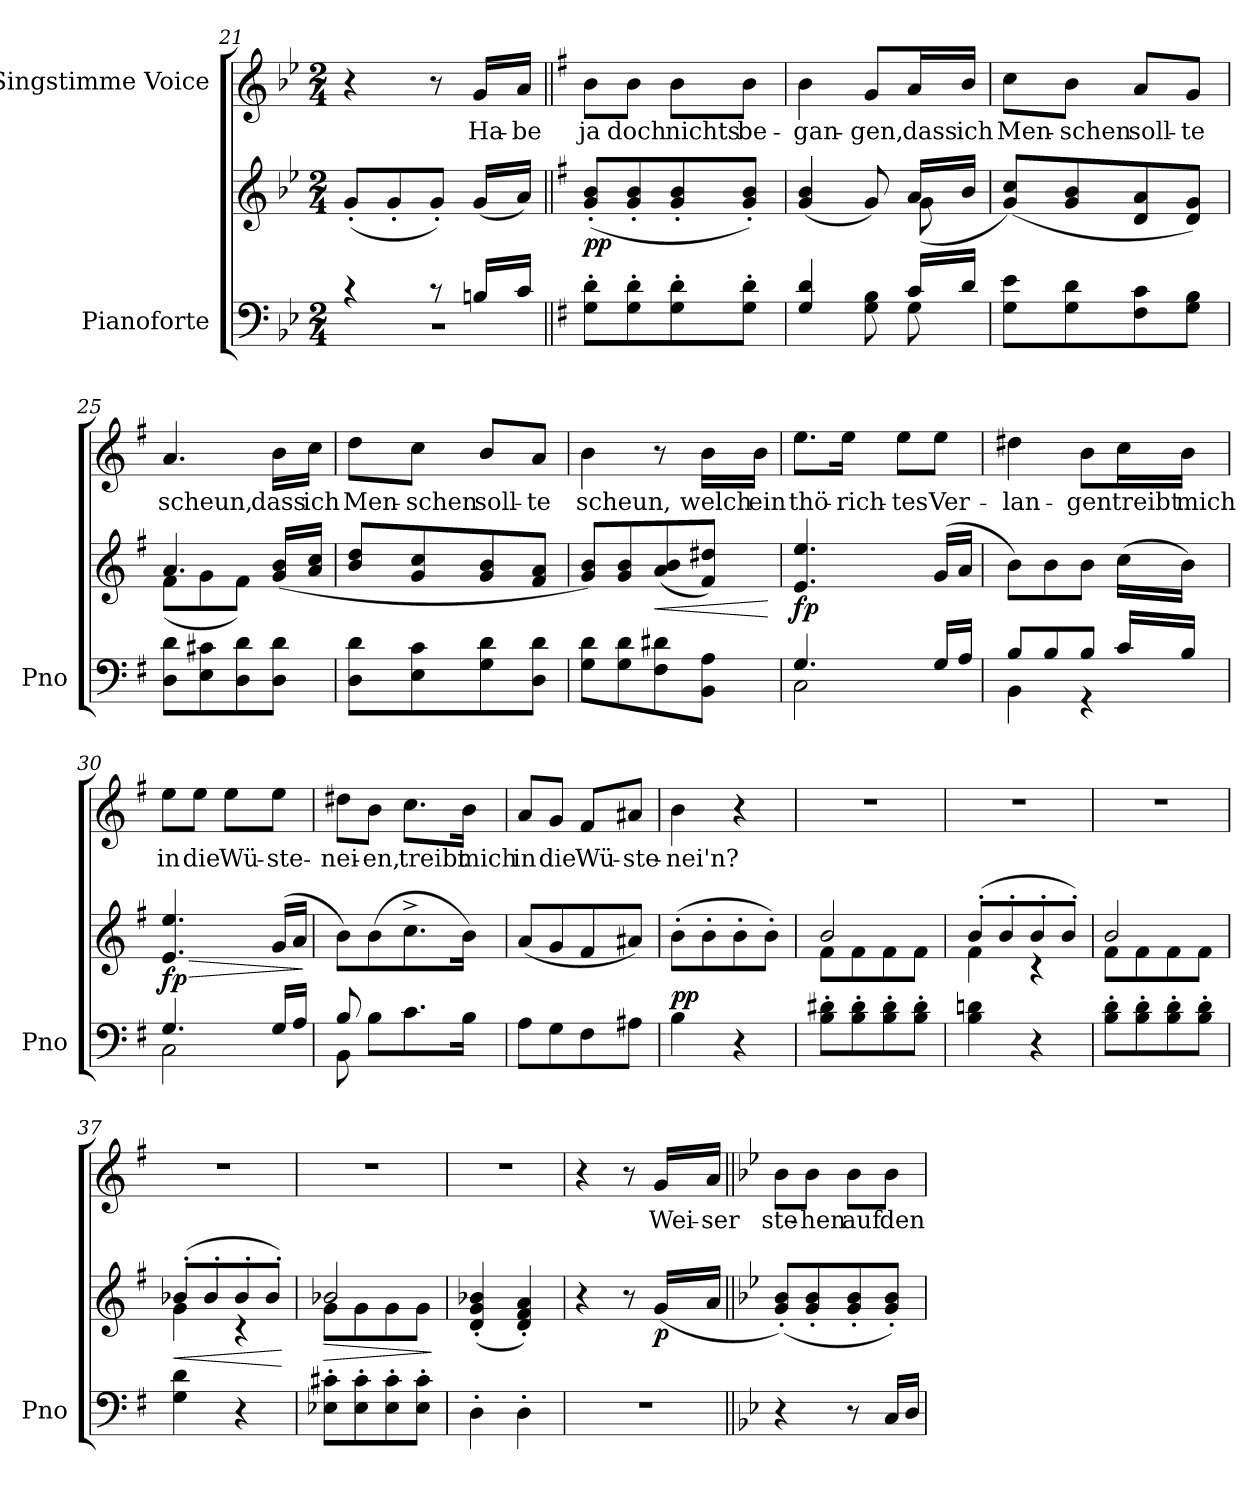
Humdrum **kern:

**kern	**kern	**dynam	**kern	**text
*part2	*part2	*part2	*part1	*part1
*staff3	*staff2	*staff2/3	*staff1	*staff1
*I"Pianoforte	*	*	*I"Singstimme Voice	*
*I'Pno	*	*	*	*
*clefF4	*clefG2	*	*clefG2	*
*k[b-e-]	*k[b-e-]	*	*k[b-e-]	*
*M2/4	*M2/4	*	*M2/4	*
=21	=21	=21	=21	=21
*^	*	*	*	*
4r	2r	(8g'/L	.	4r	.
.	.	8g'/	.	.	.
8r	.	8g'/J)	.	8r	.
16Bn/LL	.	(16g/LL	.	16g/LL	Ha-
16c/JJ	.	16a/JJ)	.	16a/JJ	-be
*v	*v	*	*	*	*
=22||	=22||	=22||	=22||	=22||
*k[f#]	*k[f#]	*	*k[f#]	*
!	!	!LO:DY:b	!	!
8G\' 8d\'L	(8g/' 8b/'L	pp	8b\L	ja
8G\' 8d\'	8g/' 8b/'	.	8b\J	doch
8G\' 8d\'	8g/' 8b/'	.	8b\L	nichts
8G\' 8d\'J	8g/' 8b/'J)	.	8b\J	be-
=23	=23	=23	=23	=23
*^	*^	*	*	*
4G/ 4d/	4.ryy	(4g/ 4b/	4.ryy	.	4b\	-gan-
8G\ 8B\	.	8g/)	.	.	8g/L	-gen,
16c/LL	8G\	16a/LL	(8g\	.	16a/L	dass
16d/JJ	.	16b/JJ	.	.	16b/JJ	ich
*v	*v	*	*	*	*	*
*	*v	*v	*	*	*
=24	=24	=24	=24	=24
8G\ 8e\L	(8g/ 8cc/L)	.	8cc\L	Men-
8G\ 8d\	8g/ 8b/	.	8b\J	-schen
8F#\ 8c\	8d/ 8a/	.	8a/L	soll-
8G\ 8B\J	8d/ 8g/J)	.	8g/J	-te
=25	=25	=25	=25	=25
*	*^	*	*	*
8D\ 8d\L	4.a/	(8f#\L	.	4.a/	scheun,
8E\ 8c#X\	.	8g\	.	.	.
8D\ 8d\	.	8f#\J)	.	.	.
8D\ 8d\J	(<16g/ 16b/LL	8ryy	.	16b\LL	dass
.	16a/ 16cc/JJ	.	.	16cc\JJ	ich
*	*v	*v	*	*	*
=26	=26	=26	=26	=26
8D\ 8d\L	8b/ 8dd/L	.	8dd\L	Men-
8E\ 8c\	8g/ 8cc/	.	8cc\J	-schen
8G\ 8d\	8g/ 8b/	.	8b/L	soll-
8D\ 8d\J	8f#/ 8a/J	.	8a/J	-te
=27	=27	=27	=27	=27
8G\ 8d\L	8g/ 8b/L)	.	4b\	scheun,
8G\ 8d\	8g/ 8b/	.	.	.
!	!	!LO:HP:b	!	!
8F#\ 8d#X\	(>8a/ 8b/	<	8r	.
8BB\ 8A\J	8f#/ 8dd#X/J)	.	16b\LL	welch
.	.	.	16b\JJ	ein
.	.	[	.	.
=28	=28	=28	=28	=28
*^	*	*	*	*
!	!	!	!LO:DY:b	!	!
4.G/	2C\	4.e/ 4.ee/	fp	8.ee\L	thö-
.	.	.	.	16ee\Jk	-rich-
.	.	.	.	8ee\L	-tes
16G/LL	.	(>16g/LL	.	8ee\J	Ver-
16A/JJ	.	16a/JJ	.	.	.
=29	=29	=29	=29	=29	=29
8B/L	4BB\	8b\L)	.	4dd#X\	-lan-
8B/	.	8b\	.	.	.
8B/J	4r	8b\J	.	8b\L	-gen
16c/LL	.	(16cc\LL	.	16cc\L	treibt
16B/JJ	.	16b\JJ)	.	16b\JJ	mich
=30	=30	=30	=30	=30	=30
!	!	!	!LO:HP:b	!	!
!	!	!	!LO:DY:n=1:b	!	!
4.G/	2C\	4.e/ 4.ee/	> fp	8ee\L	in
.	.	.	.	8ee\J	die
.	.	.	.	8ee\L	Wü-
16G/LL	.	(>16g/LL	.	8ee\J	-ste-
16A/JJ	.	16a/JJ	.	.	.
*v	*v	*	*	*	*
.	.	]	.	.
=31	=31	=31	=31	=31
*^	*	*	*	*
8B/	8BB\	8b\L)	.	8dd#X\L	-nei-
8B\L	8ryy	(8b\	.	8b\J	-en,
8.c\	4ryy	8.cc^<\	.	8.cc\L	treibt
16B\Jk	.	16b\Jk)	.	16b\Jk	mich
*v	*v	*	*	*	*
=32	=32	=32	=32	=32
8A\L	(8a/L	.	8a/L	in
8G\	8g/	.	8g/J	die
8F#\	8f#/	.	8f#/L	Wü-
8A#X\J	8a#X/J)	.	8a#X/J	-ste-
=33	=33	=33	=33	=33
!	!	!LO:DY:a=2	!	!
4B\	(8b'\L	pp	4b\	-nei'n?
.	8b'\	.	.	.
4r	8b'\	.	4r	.
.	8b'\J)	.	.	.
=34	=34	=34	=34	=34
*	*^	*	*	*
8B\' 8d#X\'L	2b/	8f#\L	.	2r	.
8B\' 8d#\'	.	8f#\	.	.	.
8B\' 8d#\'	.	8f#\	.	.	.
8B\' 8d#\'J	.	8f#\J	.	.	.
=35	=35	=35	=35	=35	=35
4B\ 4dn\	(8b'/L	4f#\	.	2r	.
.	8b'/	.	.	.	.
4r	8b'/	4r	.	.	.
.	8b'/J)	.	.	.	.
=36	=36	=36	=36	=36	=36
8B\' 8d\'L	2b/	8f#\L	.	2r	.
8B\' 8d\'	.	8f#\	.	.	.
8B\' 8d\'	.	8f#\	.	.	.
8B\' 8d\'J	.	8f#\J	.	.	.
=37	=37	=37	=37	=37	=37
!	!	!	!LO:HP:b	!	!
4G\ 4d\	(8b-X'/L	4g\	<	2r	.
.	8b-'/	.	.	.	.
4r	8b-'/	4r	.	.	.
.	8b-'/J)	.	.	.	.
*	*v	*v	*	*	*
.	.	[	.	.
=38	=38	=38	=38	=38
!	!	!LO:HP:b	!	!
*	*^	*	*	*
8E-X\' 8c#X\'L	2b-X/	8g\L	>	2r	.
8E-\' 8c#\'	.	8g\	.	.	.
8E-\' 8c#\'	.	8g\	.	.	.
8E-\' 8c#\'J	.	8g\J	.	.	.
*	*v	*v	*	*	*
.	.	]	.	.
=39	=39	=39	=39	=39
4D'\	(4d/' 4g/' 4b-X/'	.	2r	.
4D'\	4d/' 4f#/' 4a/')	.	.	.
=40	=40	=40	=40	=40
2r	4r	.	4r	.
.	8r	.	8r	.
!	!	!LO:DY:b	!	!
.	(16g/LL	p	16g/LL	Wei-
.	16a/JJ	.	16a/JJ	-ser
=41||	=41||	=41||	=41||	=41||
*k[b-e-]	*k[b-e-]	*	*k[b-e-]	*
4r	(8g/' 8b-/'L)	.	8b-\L	ste-
.	8g/' 8b-/'	.	8b-\J	-hen
8r	8g/' 8b-/'	.	8b-\L	auf
16C/LL	8g/' 8b-/'J)	.	8b-\J	den
16D/JJ	.	.	.	.
=	=	=	=	=
*-	*-	*-	*-	*-
